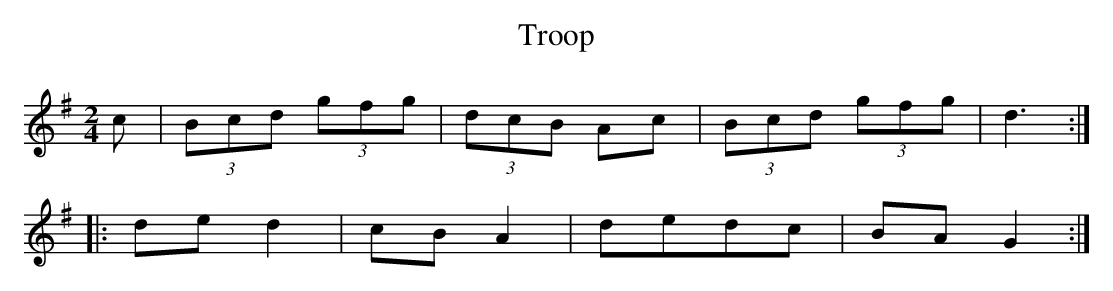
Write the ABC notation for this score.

X:1
T: Troop
M: 2/4
L: 1/8
K: G
c |\
(3Bcd (3gfg | (3dcB Ac | (3Bcd (3gfg | d3 :|
|:\
de d2 | cB A2 | dedc | BA G2 :|
